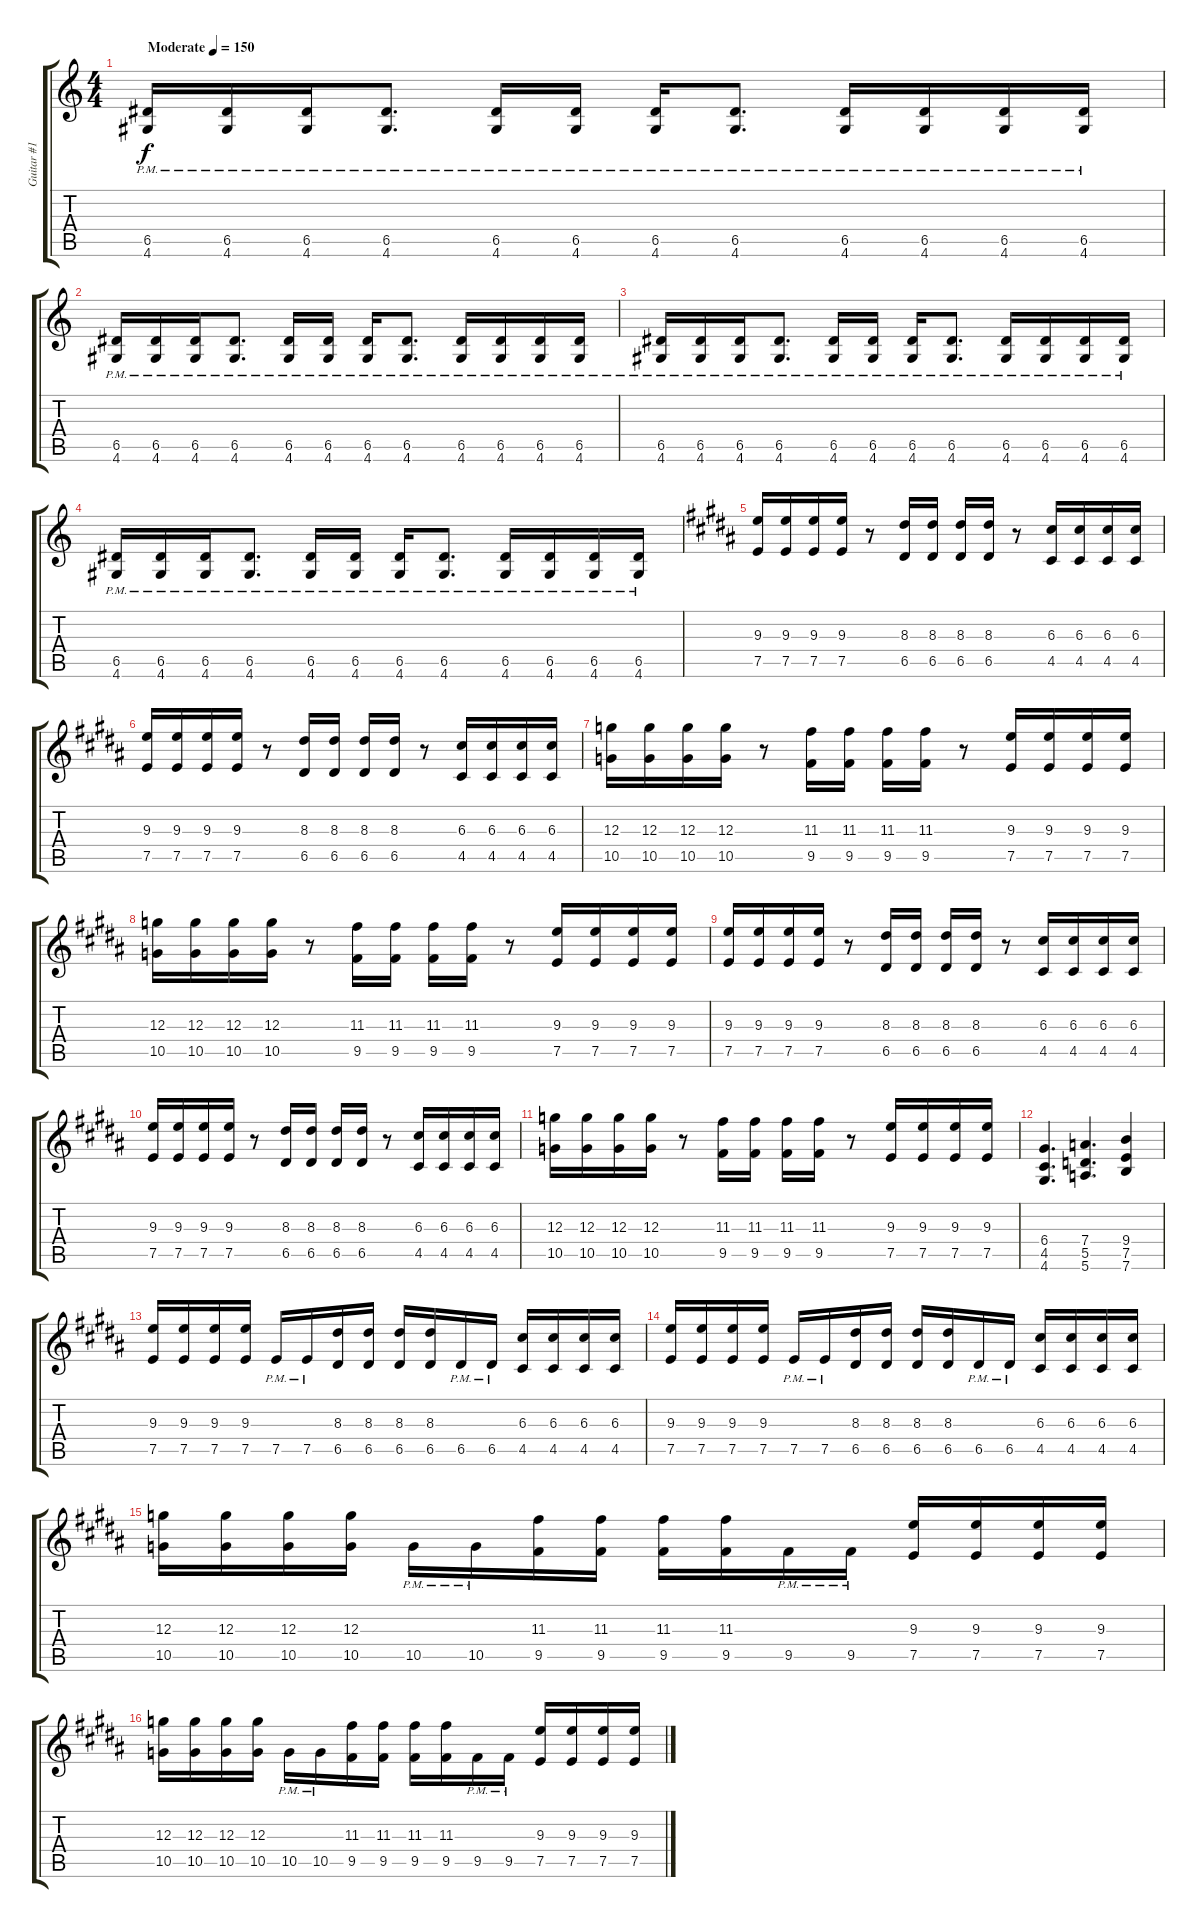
\track ("Guitar #1" "Guitar #1") {instrument distortionguitar}
\staff {score tabs}
\tuning (E4 B3 G3 D3 A2 E2) {hide}
\ts (4 4)
\tempo (150 "Moderate")
\clef g2
\ks c
(6.5{pm} 4.6{pm}).16{dy f instrument distortionguitar} (6.5{pm} 4.6{pm}).16 (6.5{pm} 4.6{pm}).16 (6.5{pm} 4.6{pm}).8{d} (6.5{pm} 4.6{pm}).16 (6.5{pm} 4.6{pm}).16 (6.5{pm} 4.6{pm}).16 (6.5{pm} 4.6{pm}).8{d} (6.5{pm} 4.6{pm}).16 (6.5{pm} 4.6{pm}).16 (6.5{pm} 4.6{pm}).16 (6.5{pm} 4.6{pm}).16 |
(6.5{pm} 4.6{pm}).16 (6.5{pm} 4.6{pm}).16 (6.5{pm} 4.6{pm}).16 (6.5{pm} 4.6{pm}).8{d} (6.5{pm} 4.6{pm}).16 (6.5{pm} 4.6{pm}).16 (6.5{pm} 4.6{pm}).16 (6.5{pm} 4.6{pm}).8{d} (6.5{pm} 4.6{pm}).16 (6.5{pm} 4.6{pm}).16 (6.5{pm} 4.6{pm}).16 (6.5{pm} 4.6{pm}).16 |
(6.5{pm} 4.6{pm}).16 (6.5{pm} 4.6{pm}).16 (6.5{pm} 4.6{pm}).16 (6.5{pm} 4.6{pm}).8{d} (6.5{pm} 4.6{pm}).16 (6.5{pm} 4.6{pm}).16 (6.5{pm} 4.6{pm}).16 (6.5{pm} 4.6{pm}).8{d} (6.5{pm} 4.6{pm}).16 (6.5{pm} 4.6{pm}).16 (6.5{pm} 4.6{pm}).16 (6.5{pm} 4.6{pm}).16 |
(6.5{pm} 4.6{pm}).16 (6.5{pm} 4.6{pm}).16 (6.5{pm} 4.6{pm}).16 (6.5{pm} 4.6{pm}).8{d} (6.5{pm} 4.6{pm}).16 (6.5{pm} 4.6{pm}).16 (6.5{pm} 4.6{pm}).16 (6.5{pm} 4.6{pm}).8{d} (6.5{pm} 4.6{pm}).16 (6.5{pm} 4.6{pm}).16 (6.5{pm} 4.6{pm}).16 (6.5{pm} 4.6{pm}).16 |
\ks b
(9.3 7.5).16 (9.3 7.5).16 (9.3 7.5).16 (9.3 7.5).16 r.8 (8.3 6.5).16 (8.3 6.5).16 (8.3 6.5).16 (8.3 6.5).16 r.8 (6.3 4.5).16 (6.3 4.5).16 (6.3 4.5).16 (6.3 4.5).16 |
\ks g#minor
(9.3 7.5).16 (9.3 7.5).16 (9.3 7.5).16 (9.3 7.5).16 r.8 (8.3 6.5).16 (8.3 6.5).16 (8.3 6.5).16 (8.3 6.5).16 r.8 (6.3 4.5).16 (6.3 4.5).16 (6.3 4.5).16 (6.3 4.5).16 |
(12.3 10.5).16 (12.3 10.5).16 (12.3 10.5).16 (12.3 10.5).16 r.8 (11.3 9.5).16 (11.3 9.5).16 (11.3 9.5).16 (11.3 9.5).16 r.8 (9.3 7.5).16 (9.3 7.5).16 (9.3 7.5).16 (9.3 7.5).16 |
(12.3 10.5).16 (12.3 10.5).16 (12.3 10.5).16 (12.3 10.5).16 r.8 (11.3 9.5).16 (11.3 9.5).16 (11.3 9.5).16 (11.3 9.5).16 r.8 (9.3 7.5).16 (9.3 7.5).16 (9.3 7.5).16 (9.3 7.5).16 |
\ks b
(9.3 7.5).16 (9.3 7.5).16 (9.3 7.5).16 (9.3 7.5).16 r.8 (8.3 6.5).16 (8.3 6.5).16 (8.3 6.5).16 (8.3 6.5).16 r.8 (6.3 4.5).16 (6.3 4.5).16 (6.3 4.5).16 (6.3 4.5).16 |
\ks g#minor
(9.3 7.5).16 (9.3 7.5).16 (9.3 7.5).16 (9.3 7.5).16 r.8 (8.3 6.5).16 (8.3 6.5).16 (8.3 6.5).16 (8.3 6.5).16 r.8 (6.3 4.5).16 (6.3 4.5).16 (6.3 4.5).16 (6.3 4.5).16 |
(12.3 10.5).16 (12.3 10.5).16 (12.3 10.5).16 (12.3 10.5).16 r.8 (11.3 9.5).16 (11.3 9.5).16 (11.3 9.5).16 (11.3 9.5).16 r.8 (9.3 7.5).16 (9.3 7.5).16 (9.3 7.5).16 (9.3 7.5).16 |
(6.4 4.5 4.6).4{d} (7.4 5.5 5.6).4{d} (9.4 7.5 7.6).4 |
\ks b
(9.3 7.5).16 (9.3 7.5).16 (9.3 7.5).16 (9.3 7.5).16 7.5{pm}.16 7.5{pm}.16 (8.3 6.5).16 (8.3 6.5).16 (8.3 6.5).16 (8.3 6.5).16 6.5{pm}.16 6.5{pm}.16 (6.3 4.5).16 (6.3 4.5).16 (6.3 4.5).16 (6.3 4.5).16 |
\ks g#minor
(9.3 7.5).16 (9.3 7.5).16 (9.3 7.5).16 (9.3 7.5).16 7.5{pm}.16 7.5{pm}.16 (8.3 6.5).16 (8.3 6.5).16 (8.3 6.5).16 (8.3 6.5).16 6.5{pm}.16 6.5{pm}.16 (6.3 4.5).16 (6.3 4.5).16 (6.3 4.5).16 (6.3 4.5).16 |
(12.3 10.5).16 (12.3 10.5).16 (12.3 10.5).16 (12.3 10.5).16 10.5{pm}.16 10.5{pm}.16 (11.3 9.5).16 (11.3 9.5).16 (11.3 9.5).16 (11.3 9.5).16 9.5{pm}.16 9.5{pm}.16 (9.3 7.5).16 (9.3 7.5).16 (9.3 7.5).16 (9.3 7.5).16 |
(12.3 10.5).16 (12.3 10.5).16 (12.3 10.5).16 (12.3 10.5).16 10.5{pm}.16 10.5{pm}.16 (11.3 9.5).16 (11.3 9.5).16 (11.3 9.5).16 (11.3 9.5).16 9.5{pm}.16 9.5{pm}.16 (9.3 7.5).16 (9.3 7.5).16 (9.3 7.5).16 (9.3 7.5).16
